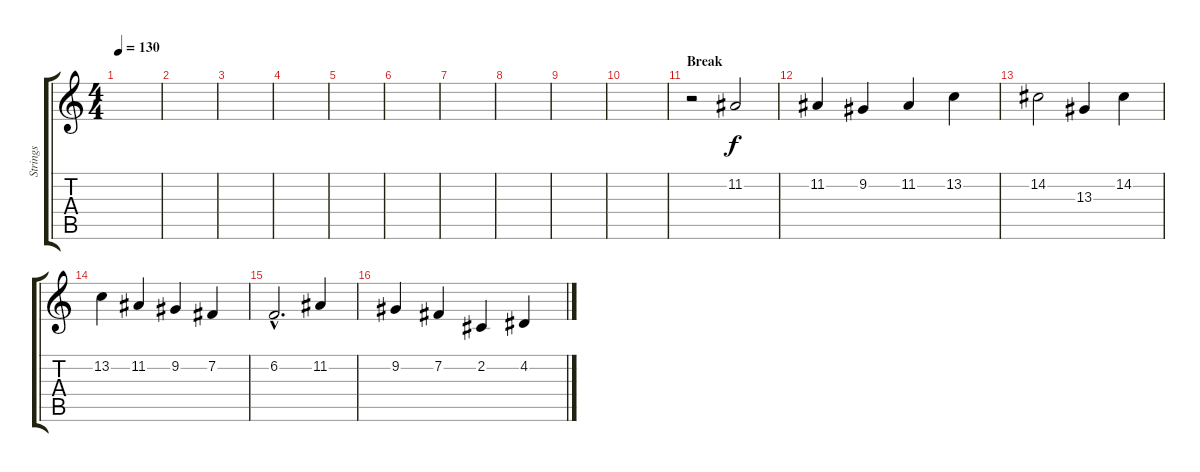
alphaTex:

\track ("Strings" "Strings") {instrument violin}
\staff {score tabs}
\tuning (E4 B3 G3 D3 A2 E2) {hide}
\ts (4 4)
\tempo 130
\clef g2
\ks c
|
|
|
|
|
|
|
|
|
|
\section ("" "Break")
r.2{volume 16} 11.2.2 |
11.2.4 9.2.4 11.2.4 13.2.4 |
14.2.2 13.3.4 14.2.4 |
13.2.4 11.2.4 9.2.4 7.2.4 |
6.2{hac}.2{d} 11.2.4 |
9.2.4 7.2.4 2.2.4 4.2.4
